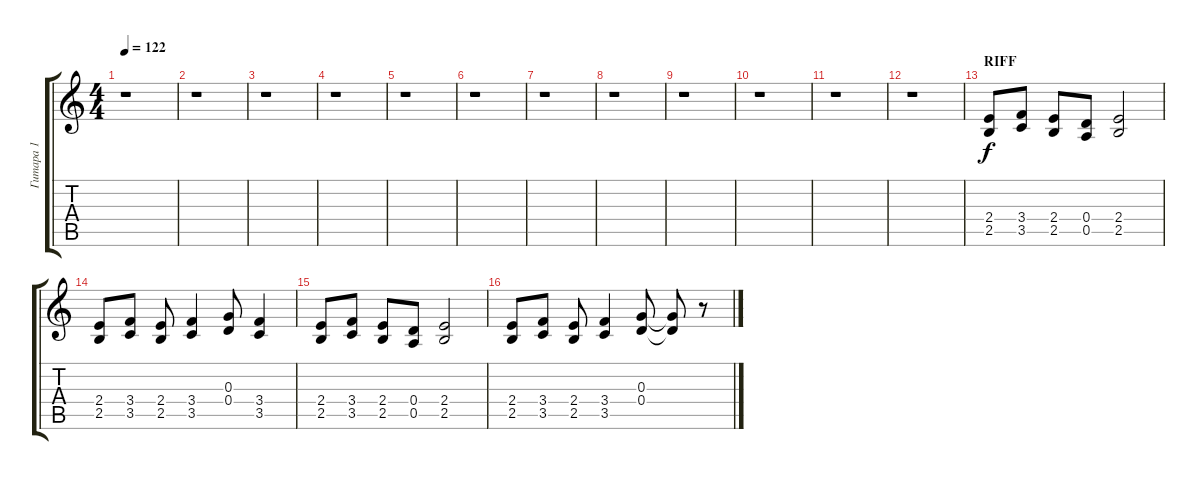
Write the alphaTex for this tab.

\track ("Гитара 1" "Гитара 1") {instrument overdrivenguitar}
\staff {score tabs}
\tuning (E4 B3 G3 D3 A2 E2) {hide}
\ts (4 4)
\tempo 122
\clef g2
\ks c
r.1{dy f} |
r.1 |
r.1 |
r.1 |
r.1 |
r.1 |
r.1 |
r.1 |
r.1 |
r.1 |
r.1 |
r.1 |
\section ("" "RIFF")
(2.4 2.5).8 (3.4 3.5).8 (2.4 2.5).8 (0.4 0.5).8 (2.4 2.5).2 |
(2.4 2.5).8 (3.4 3.5).8 (2.4 2.5).8 (3.4 3.5).4 (0.3 0.4).8 (3.4 3.5).4 |
(2.4 2.5).8 (3.4 3.5).8 (2.4 2.5).8 (0.4 0.5).8 (2.4 2.5).2 |
(2.4 2.5).8 (3.4 3.5).8 (2.4 2.5).8 (3.4 3.5).4 (0.3 0.4).8 (0.3{t} 0.4{t}).8 r.8
